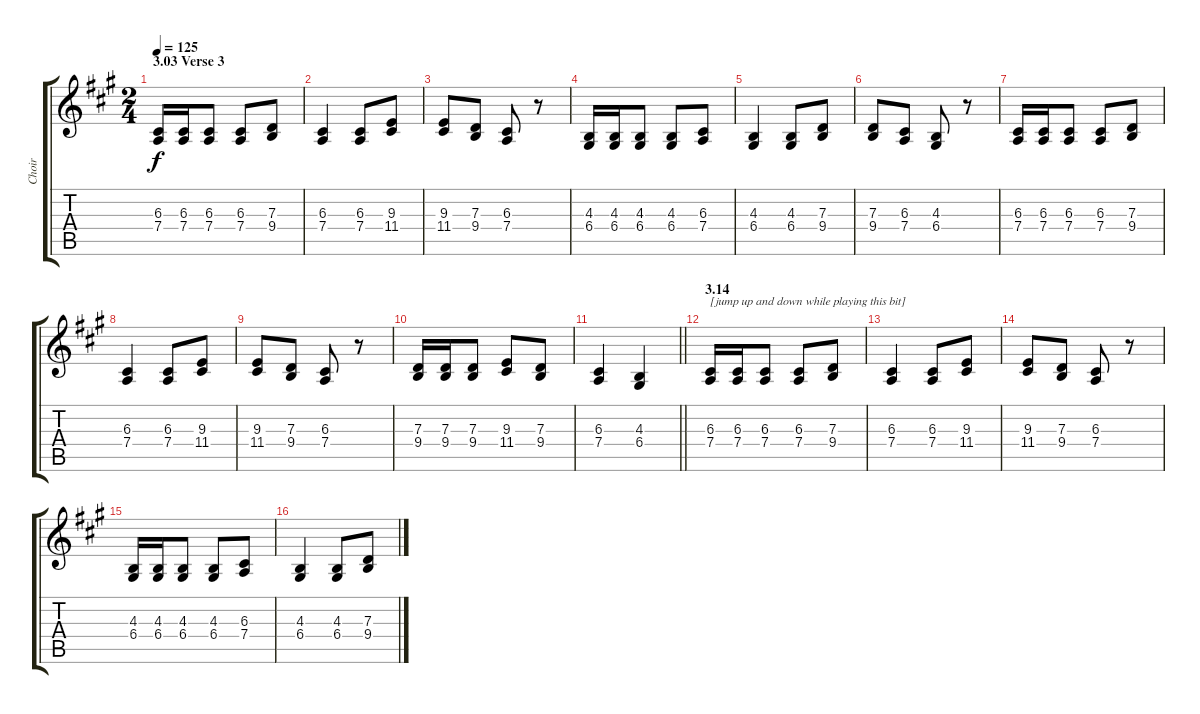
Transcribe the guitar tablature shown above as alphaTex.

\track ("Choir" "Choir") {instrument choiraahs}
\staff {score tabs}
\tuning (E4 B3 G3 D3 A2 E2) {hide}
\ts (2 4)
\section ("" "3.03 Verse 3")
\tempo 125
\clef g2
\ks f#minor
(6.3 7.4).16{dy f} (6.3 7.4).16 (6.3 7.4).8 (6.3 7.4).8 (7.3 9.4).8 |
(6.3 7.4).4 (6.3 7.4).8 (9.3 11.4).8 |
(9.3 11.4).8 (7.3 9.4).8 (6.3 7.4).8 r.8 |
(4.3 6.4).16 (4.3 6.4).16 (4.3 6.4).8 (4.3 6.4).8 (6.3 7.4).8 |
(4.3 6.4).4 (4.3 6.4).8 (7.3 9.4).8 |
(7.3 9.4).8 (6.3 7.4).8 (4.3 6.4).8 r.8 |
(6.3 7.4).16 (6.3 7.4).16 (6.3 7.4).8 (6.3 7.4).8 (7.3 9.4).8 |
(6.3 7.4).4 (6.3 7.4).8 (9.3 11.4).8 |
(9.3 11.4).8 (7.3 9.4).8 (6.3 7.4).8 r.8 |
(7.3 9.4).16 (7.3 9.4).16 (7.3 9.4).8 (9.3 11.4).8 (7.3 9.4).8 |
\barLineRight lightlight
(6.3 7.4).4 (4.3 6.4).4 |
\section ("" "3.14")
(6.3 7.4).16{txt "[jump up and down while playing this bit]"} (6.3 7.4).16 (6.3 7.4).8 (6.3 7.4).8 (7.3 9.4).8 |
(6.3 7.4).4 (6.3 7.4).8 (9.3 11.4).8 |
(9.3 11.4).8 (7.3 9.4).8 (6.3 7.4).8 r.8 |
(4.3 6.4).16 (4.3 6.4).16 (4.3 6.4).8 (4.3 6.4).8 (6.3 7.4).8 |
(4.3 6.4).4 (4.3 6.4).8 (7.3 9.4).8
